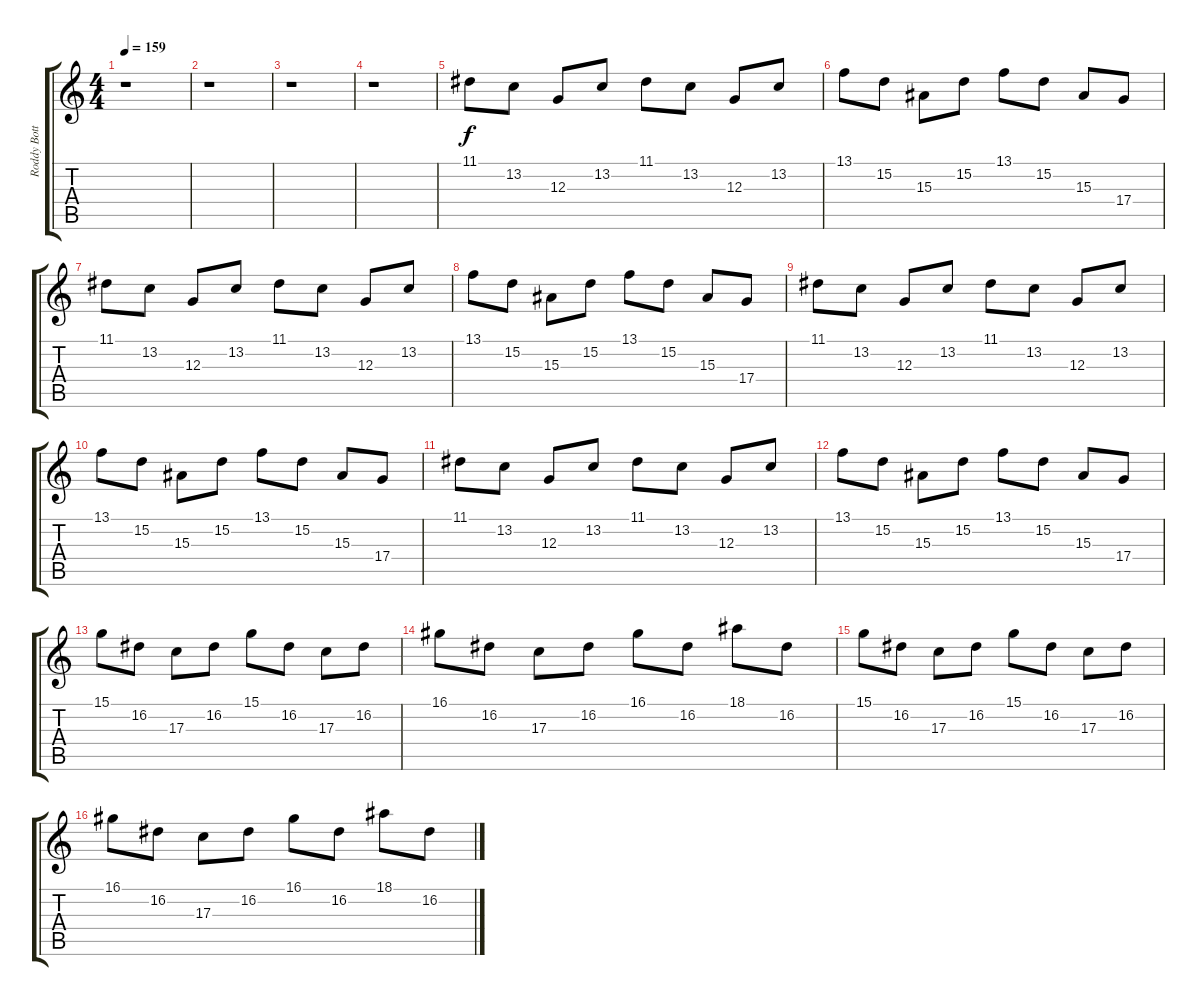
\track ("Roddy Bottum - Keyboard" "Roddy Bott") {instrument tremolostrings}
\staff {score tabs}
\tuning (E4 B3 G3 D3 A2 E2) {hide}
\ts (4 4)
\tempo 159
\clef g2
\ks c
r.1{dy f} |
r.1 |
r.1 |
r.1 |
11.1.8 13.2.8 12.3.8 13.2.8 11.1.8 13.2.8 12.3.8 13.2.8 |
13.1.8 15.2.8 15.3.8 15.2.8 13.1.8 15.2.8 15.3.8 17.4.8 |
11.1.8 13.2.8 12.3.8 13.2.8 11.1.8 13.2.8 12.3.8 13.2.8 |
13.1.8 15.2.8 15.3.8 15.2.8 13.1.8 15.2.8 15.3.8 17.4.8 |
11.1.8 13.2.8 12.3.8 13.2.8 11.1.8 13.2.8 12.3.8 13.2.8 |
13.1.8 15.2.8 15.3.8 15.2.8 13.1.8 15.2.8 15.3.8 17.4.8 |
11.1.8 13.2.8 12.3.8 13.2.8 11.1.8 13.2.8 12.3.8 13.2.8 |
13.1.8 15.2.8 15.3.8 15.2.8 13.1.8 15.2.8 15.3.8 17.4.8 |
15.1.8 16.2.8 17.3.8 16.2.8 15.1.8 16.2.8 17.3.8 16.2.8 |
16.1.8 16.2.8 17.3.8 16.2.8 16.1.8 16.2.8 18.1.8 16.2.8 |
15.1.8 16.2.8 17.3.8 16.2.8 15.1.8 16.2.8 17.3.8 16.2.8 |
16.1.8 16.2.8 17.3.8 16.2.8 16.1.8 16.2.8 18.1.8 16.2.8
